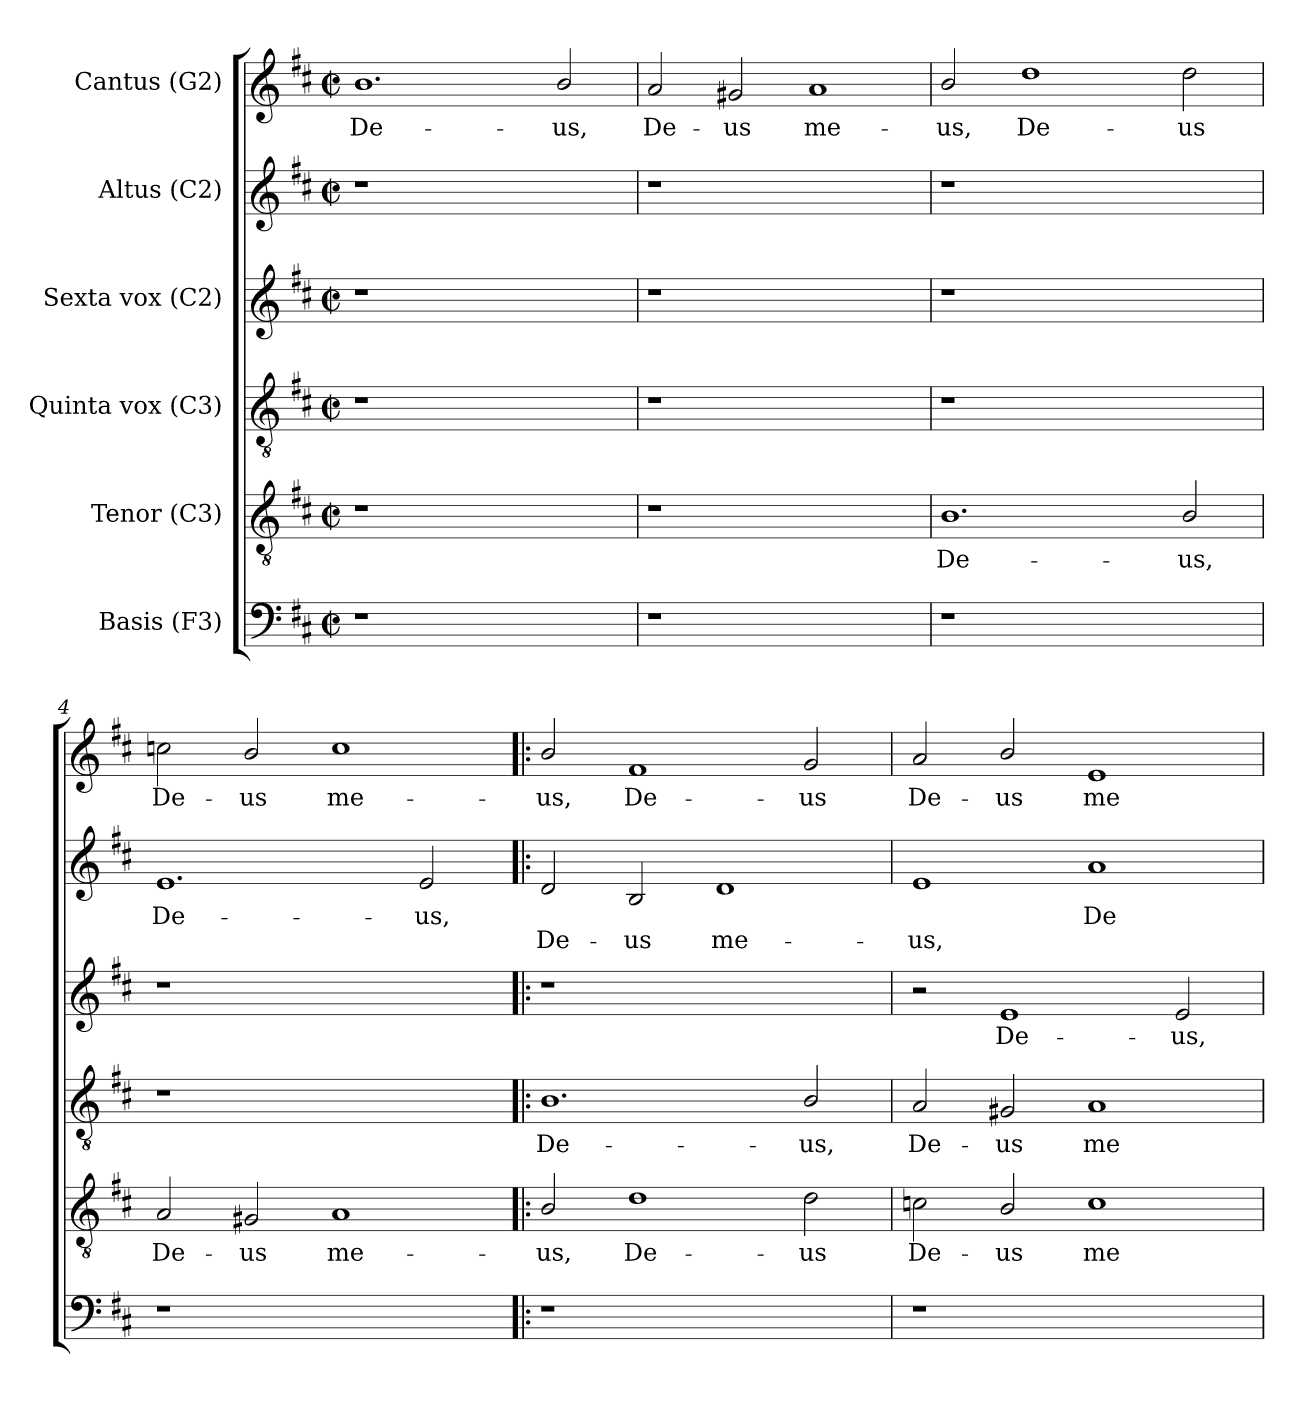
**kern	**kern	**text	**kern	**text	**kern	**text	**kern	**text	**text	**kern	**text
*part6	*part5	*part5	*part4	*part4	*part3	*part3	*part2	*part2	*part2	*part1	*part1
*staff6	*staff5	*staff5	*staff4	*staff4	*staff3	*staff3	*staff2	*staff2	*staff2	*staff1	*staff1
*I"Basis (F3)	*I"Tenor (C3)	*	*I"Quinta vox (C3)	*	*I"Sexta vox (C2)	*	*I"Altus (C2)	*	*	*I"Cantus (G2)	*
!!LO:PB:g=z
*stria5	*stria5	*	*stria5	*	*stria5	*	*stria5	*	*	*stria5	*
*clefF4	*clefGv2	*	*clefGv2	*	*clefG2	*	*clefG2	*	*	*clefG2	*
*k[f#c#]	*k[f#c#]	*	*k[f#c#]	*	*k[f#c#]	*	*k[f#c#]	*	*	*k[f#c#]	*
*D:	*D:	*	*D:	*	*D:	*	*D:	*	*	*D:	*
*M2/2	*M2/2	*	*M2/2	*	*M2/2	*	*M2/2	*	*	*M2/2	*
*met(c|)	*met(c|)	*	*met(c|)	*	*met(c|)	*	*met(c|)	*	*	*met(c|)	*
=1	=1	=1	=1	=1	=1	=1	=1	=1	=1	=1	=1
!	!	!	!	!	!	!	!	!	!	!	!LO:LY:a:cj
1r	1r	.	1r	.	1r	.	1r	.	.	1.b	De-
1ryy	1ryy	.	1ryy	.	1ryy	.	1ryy	.	.	.	.
!	!	!	!	!	!	!	!	!	!	!	!LO:LY:a:cj
.	.	.	.	.	.	.	.	.	.	2b/	-us,
=2	=2	=2	=2	=2	=2	=2	=2	=2	=2	=2	=2
!	!	!	!	!	!	!	!	!	!	!	!LO:LY:a:cj
1r	1r	.	1r	.	1r	.	1r	.	.	2a/	De-
!	!	!	!	!	!	!	!	!	!	!	!LO:LY:a:cj
.	.	.	.	.	.	.	.	.	.	2g#X/	-us
!	!	!	!	!	!	!	!	!	!	!	!LO:LY:a:cj
1ryy	1ryy	.	1ryy	.	1ryy	.	1ryy	.	.	1a	me-
=3	=3	=3	=3	=3	=3	=3	=3	=3	=3	=3	=3
!	!	!LO:LY:b:cj	!	!	!	!	!	!	!	!	!LO:LY:a:cj
1r	1.B	De-	1r	.	1r	.	1r	.	.	2b/	-us,
!	!	!	!	!	!	!	!	!	!	!	!LO:LY:a:cj
.	.	.	.	.	.	.	.	.	.	1dd	De-
1ryy	.	.	1ryy	.	1ryy	.	1ryy	.	.	.	.
!	!	!LO:LY:b:cj	!	!	!	!	!	!	!	!	!LO:LY:a:cj
.	2B/	-us,	.	.	.	.	.	.	.	2dd\	-us
=4	=4	=4	=4	=4	=4	=4	=4	=4	=4	=4	=4
!	!	!LO:LY:b:cj	!	!	!	!	!	!LO:LY:b:cj	!	!	!LO:LY:a:cj
1r	2A/	De-	1r	.	1r	.	1.e	De-	.	2ccn\	De-
!	!	!LO:LY:b:cj	!	!	!	!	!	!	!	!	!LO:LY:a:cj
.	2G#X/	-us	.	.	.	.	.	.	.	2b/	-us
!	!	!LO:LY:b:cj	!	!	!	!	!	!	!	!	!LO:LY:a:cj
1ryy	1A	me-	1ryy	.	1ryy	.	.	.	.	1cc	me-
!	!	!	!	!	!	!	!	!LO:LY:b:cj	!	!	!
.	.	.	.	.	.	.	2e/	-us,	.	.	.
!!LO:PB:g=z
=5!|:	=5!|:	=5!|:	=5!|:	=5!|:	=5!|:	=5!|:	=5!|:	=5!|:	=5!|:	=5!|:	=5!|:
!	!	!LO:LY:b:cj	!	!LO:LY:b:cj	!	!	!	!LO:LY:b:cj	!LO:LY:b:cj	!	!LO:LY:b:cj
1r	2B/	-us,	1.B	De-	1r	.	2d/	.	De-	2b/	-us,
!	!	!LO:LY:b:cj	!	!	!	!	!	!LO:LY:b:cj	!LO:LY:b:cj	!	!LO:LY:b:cj
.	1d	De-	.	.	.	.	2B/	-	us	1f#	De-
!	!	!	!	!	!	!	!	!LO:LY:b:cj	!LO:LY:b:cj	!	!
1ryy	.	.	.	.	1ryy	.	1d	.	me-	.	.
!	!	!LO:LY:b:cj	!	!LO:LY:b:cj	!	!	!	!	!	!	!LO:LY:b:cj
.	2d\	-us	2B/	-us,	.	.	.	.	.	2g/	-us
=6	=6	=6	=6	=6	=6	=6	=6	=6	=6	=6	=6
!	!	!LO:LY:b:cj	!	!LO:LY:b:cj	!	!	!	!LO:LY:b:cj	!LO:LY:b:cj	!	!LO:LY:b:cj
1r	2cn\	De-	2A/	De-	2r	.	1e	-	us,	2a/	De-
!	!	!LO:LY:b:cj	!	!LO:LY:b:cj	!	!LO:LY:b:cj	!	!	!	!	!LO:LY:b:cj
.	2B/	-us	2G#X/	-us	1e	De-	.	.	.	2b/	-us
!	!	!LO:LY:b:cj	!	!LO:LY:b:cj	!	!	!	!LO:LY:b:cj	!LO:LY:b:cj	!	!LO:LY:b:cj
1ryy	1c	me-	1A	me-	.	.	1a	De-	-	1e	me-
!	!	!	!	!	!	!LO:LY:b:cj	!	!	!	!	!
.	.	.	.	.	2e/	-us,-	.	.	.	.	.
=	=	=	=	=	=	=	=	=	=	=	=
*-	*-	*-	*-	*-	*-	*-	*-	*-	*-	*-	*-
